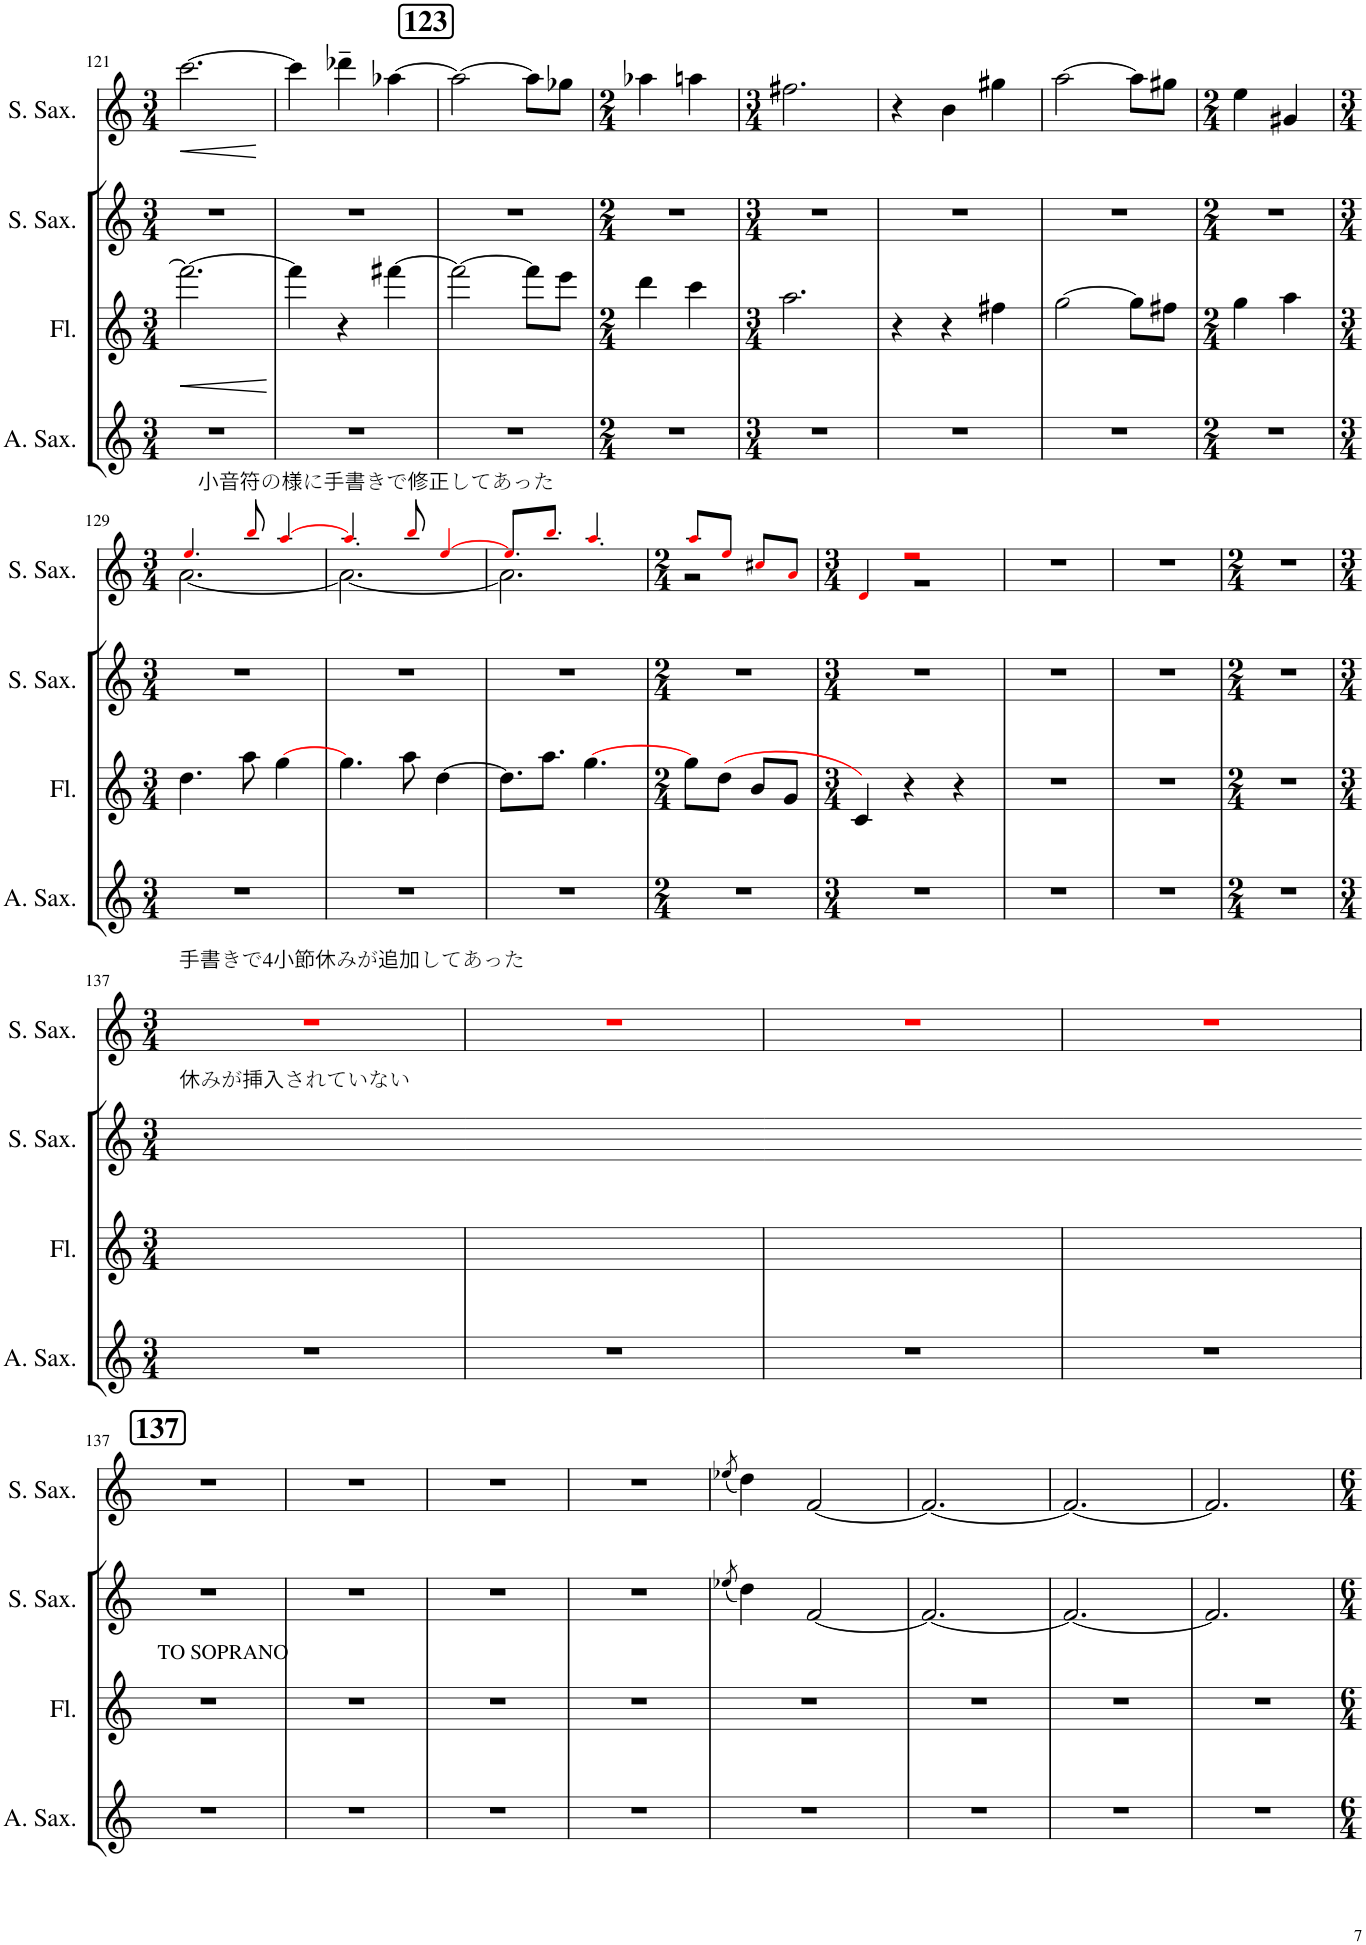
**kern	**kern	**dynam	**kern	**kern	**dynam
*part4	*part3	*part3	*part2	*part1	*part1
*staff4	*staff3	*staff3	*staff2	*staff1	*staff1
*I"Alto Saxophone	*I"Flute	*	*I"Soprano Saxophone	*I"Soprano Saxophone	*
*I'A. Sax.	*I'Fl.	*	*I'S. Sax.	*I'S. Sax.	*
!!LO:PB:g=z
*clefG2	*clefG2	*	*clefG2	*clefG2	*
*Trd5c9	*	*	*Trd1c2	*Trd1c2	*
*k[]	*k[]	*	*k[]	*k[]	*
*M3/4	*M3/4	*	*M3/4	*M3/4	*
=121	=121	=121	=121	=121	=121
!	!	!LO:HP:b	!	!	!LO:HP:b
2.r	2.fff#\_	<	2.r	[2.ccc\	<
.	.	.	.	.	[
=122	=122	=122	=122	=122	=122
2.r	4fff#\]	.	2.r	4ccc\]	.
.	4r	[	.	4ddd-X~\	.
.	[4fff#X\	.	.	[4aa-X\	.
!!LO:REH:place=s1:a:B:cj:fs=14:t=123
=123	=123	=123	=123	=123	=123
2.r	2fff#\_	.	2.r	2aa-\_	.
.	8fff#\L]	.	.	8aa-\L]	.
.	8eee\J	.	.	8gg-X\J	.
=124	=124	=124	=124	=124	=124
*M2/4	*M2/4	*	*M2/4	*M2/4	*
2r	4ddd\	.	2r	4aa-X\	.
.	4ccc\	.	.	4aan\	.
=125	=125	=125	=125	=125	=125
*M3/4	*M3/4	*	*M3/4	*M3/4	*
2.r	2.aa\	.	2.r	2.ff#X\	.
=126	=126	=126	=126	=126	=126
2.r	4r	.	2.r	4r	.
.	4r	.	.	4b\	.
.	4ff#X\	.	.	4gg#X\	.
=127	=127	=127	=127	=127	=127
2.r	[2gg\	.	2.r	[2aa\	.
.	8gg\L]	.	.	8aa\L]	.
.	8ff#X\J	.	.	8gg#X\J	.
=128	=128	=128	=128	=128	=128
*M2/4	*M2/4	*	*M2/4	*M2/4	*
2r	4gg\	.	2r	4ee\	.
.	4aa\	.	.	4g#X/	.
!!LO:LB:g=z
=129	=129	=129	=129	=129	=129
*M3/4	*M3/4	*	*M3/4	*M3/4	*
*	*	*	*	*^	*
!	!	!	!	!LO:TX:a:t=小音符の様に手書きで修正してあった	!	!
2.r	4.dd\	.	2.r	4.ee!i/	[2.a\	.
.	8aa\	.	.	8bb!i/	.	.
.	[4gg\	.	.	[4aa!i/	.	.
=130	=130	=130	=130	=130	=130	=130
2.r	4.gg\]	.	2.r	4.aa!i/]	2.a\_	.
.	8aa\	.	.	8bb!i/	.	.
.	[4dd\	.	.	[4ee!i/	.	.
=131	=131	=131	=131	=131	=131	=131
2.r	8.dd\L]	.	2.r	8.ee!i/L]	2.a\]	.
.	8.aa\J	.	.	8.bb!i/J	.	.
.	[4.gg\	.	.	4.aa!i/	.	.
=132	=132	=132	=132	=132	=132	=132
*M2/4	*M2/4	*	*M2/4	*M2/4	*	*
2r	8gg\L]	.	2r	8aa!i/L	2r	.
.	(8dd\J	.	.	8ee!i/J	.	.
.	8b/L	.	.	8cc#X!i/L	.	.
.	8g/J	.	.	8a!i/J	.	.
=133	=133	=133	=133	=133	=133	=133
*M3/4	*M3/4	*	*M3/4	*M3/4	*	*
2.r	4c/)	.	2.r	4d!i/	2.r	.
.	4r	.	.	2r	.	.
.	4r	.	.	.	.	.
*	*	*	*	*v	*v	*
=134	=134	=134	=134	=134	=134
2.r	2.r	.	2.r	2.r	.
=135	=135	=135	=135	=135	=135
2.r	2.r	.	2.r	2.r	.
=136	=136	=136	=136	=136	=136
*M2/4	*M2/4	*	*M2/4	*M2/4	*
2r	2r	.	2r	2r	.
!!LO:LB:g=z
=137	=137	=137	=137	=137	=137
*M3/4	*M3/4	*	*M3/4	*M3/4	*
!	!	!	!	!LO:TX:a:t=手書きで4小節休みが追加してあった	!
!	!	!	!LO:TX:a:t=休みが挿入されていない	!	!
2.r	2.r	.	2.r	2.r	.
=138	=138	=138	=138	=138	=138
2.r	2.r	.	2.r	2.r	.
=139	=139	=139	=139	=139	=139
2.r	2.r	.	2.r	2.r	.
=140	=140	=140	=140	=140	=140
2.r	2.r	.	2.r	2.r	.
!!LO:LB:g=z
!!LO:REH:place=s1:a:B:cj:fs=14:t=137
=137	=137	=137	=137	=137	=137
!	!LO:TX:a:t=TO SOPRANO	!	!	!	!
2.r	2.r	.	2.r	2.r	.
=138	=138	=138	=138	=138	=138
2.r	2.r	.	2.r	2.r	.
=139	=139	=139	=139	=139	=139
2.r	2.r	.	2.r	2.r	.
=140	=140	=140	=140	=140	=140
2.r	2.r	.	2.r	2.r	.
=141	=141	=141	=141	=141	=141
.	.	.	(8qee-X/	(8qee-X/	.
2.r	2.r	.	4dd\)	4dd\)	.
.	.	.	[2f/	[2f/	.
=142	=142	=142	=142	=142	=142
2.r	2.r	.	2.f/_	2.f/_	.
=143	=143	=143	=143	=143	=143
2.r	2.r	.	2.f/_	2.f/_	.
=144	=144	=144	=144	=144	=144
2.r	2.r	.	2.f/]	2.f/]	.
=	=	=	=	=	=
*-	*-	*-	*-	*-	*-
